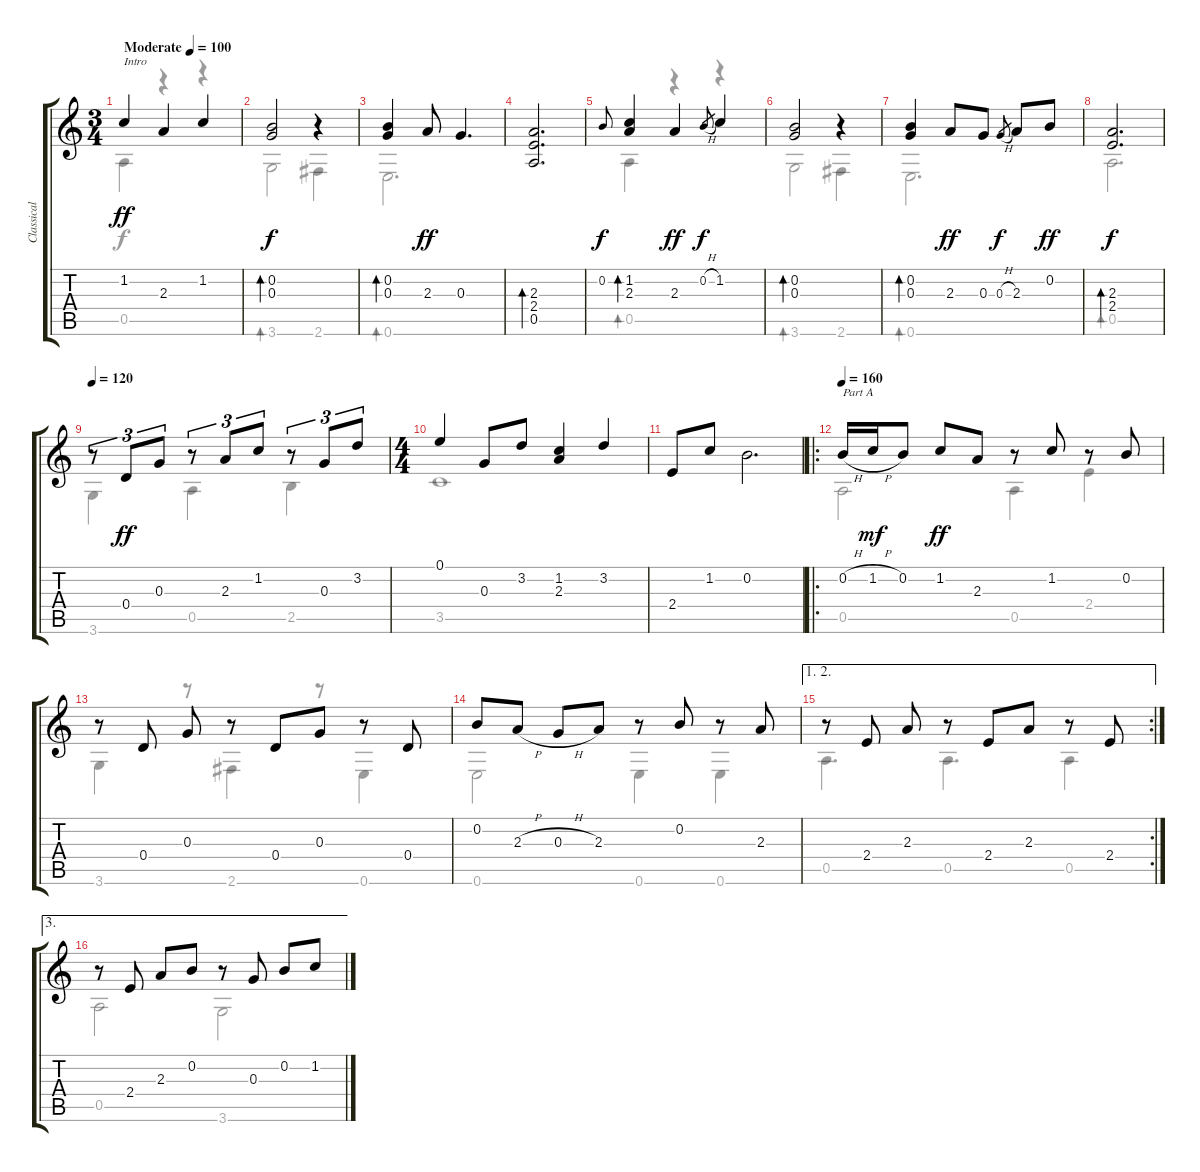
\track ("Classical Guitar" "Classical ") {instrument acousticguitarnylon}
\staff {score tabs}
\tuning (E4 B3 G3 D3 A2 E2) {hide}
\voice
\ts (3 4)
\tempo (100 "Moderate")
\clef g2
\ks c
1.2.4{txt "Intro" dy ff instrument acousticguitarnylon} 2.3.4 1.2.4 |
(0.2 0.3).2{bd 480 dy f} r.4 |
(0.2 0.3).4{bd 480} 2.3.8{dy ff} 0.3.4{d} |
(2.3 2.4 0.5).2{d bd 480} |
0.2.8{gr onbeat dy f} (1.2 2.3).4{bd 240} 2.3.4{dy ff} 0.2{h}.8{gr dy f} 1.2.4 |
(0.2 0.3).2{bd 480} r.4 |
(0.2 0.3).4{bd 480} 2.3.8{dy ff} 0.3.8 0.3{h}.8{gr dy f} 2.3.8 0.2.8{dy ff} |
(2.3 2.4).2{d bd 480 dy f} |
\tempo 120
r.8{tu (3 2)} 0.4.8{tu (3 2) dy ff} 0.3.8{tu (3 2)} r.8{tu (3 2)} 2.3.8{tu (3 2)} 1.2.8{tu (3 2)} r.8{tu (3 2)} 0.3.8{tu (3 2)} 3.2.8{tu (3 2)} |
\ts (4 4)
0.1.4 0.3.8 3.2.8 (1.2 2.3).4 3.2.4 |
2.4.8 1.2.8 0.2.2{d} |
\ro
\tempo 160
0.2{h}.16{txt "Part A"} 1.2{h}.16{dy mf} 0.2.8 1.2.8{dy ff} 2.3.8 r.8 1.2.8 r.8 0.2.8 |
r.8 0.4.8 0.3.8 r.8 0.4.8 0.3.8 r.8 0.4.8 |
0.2.8 2.3{h}.8 0.3{h}.8 2.3.8 r.8 0.2.8 r.8 2.3.8 |
\ae (1 2)
\rc 2
r.8 2.4.8 2.3.8 r.8 2.4.8 2.3.8 r.8 2.4.8 |
\ae 3
r.8 2.4.8 2.3.8 0.2.8 r.8 0.3.8 0.2.8 1.2.8
\voice
\clef g2
\ottava regular
\simile none
\ks c
0.5.4{dy f} r.4 r.4 |
3.6.2{bd 480} 2.6.4 |
0.6.2{d bd 480} |
|
0.5.4{bd 240} r.4 r.4 |
3.6.2{bd 480} 2.6.4 |
0.6.2{d bd 480} |
0.5.2{d bd 480} |
3.6.4 0.5.4 2.5.4 |
3.5.1 |
|
0.5.2 0.5.4 2.4.4 |
3.6.4 r.8 2.6.4 r.8 0.6.4 |
0.6.2 0.6.4 0.6.4 |
0.5.4{d} 0.5.4{d} 0.5.4 |
0.5.2 3.6.2
